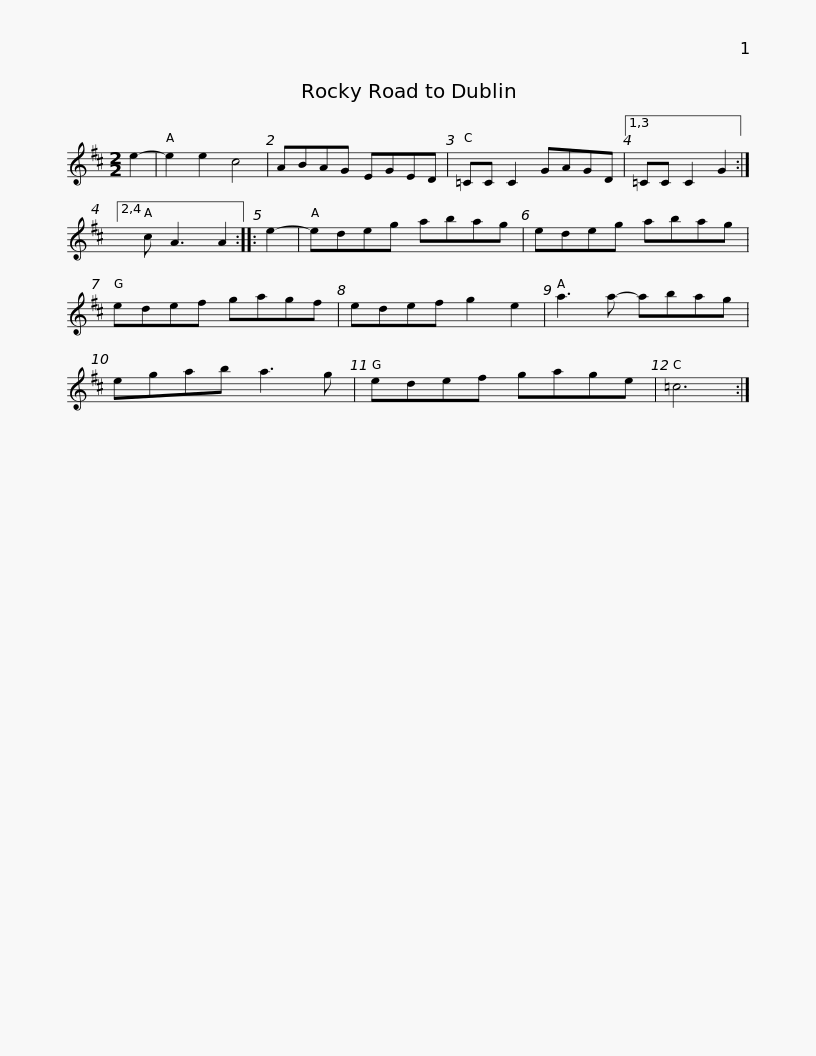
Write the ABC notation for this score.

X:1
L:1/8
M:2/2
I:linebreak $
K:D
V:1 treble
V:1
 e2- | e2 e2 c4 | ABAG EGED | =CC C2 GAGD |1,3 =CC C2 G2 :|2,4 %5
 c A3 A2 :: e2- | edeg abag |$ edeg abag | edef gagf | %10
 edef g2 e2 | a3 a- abag | egab a3 g |$ edef gage | =c6 :| %15
